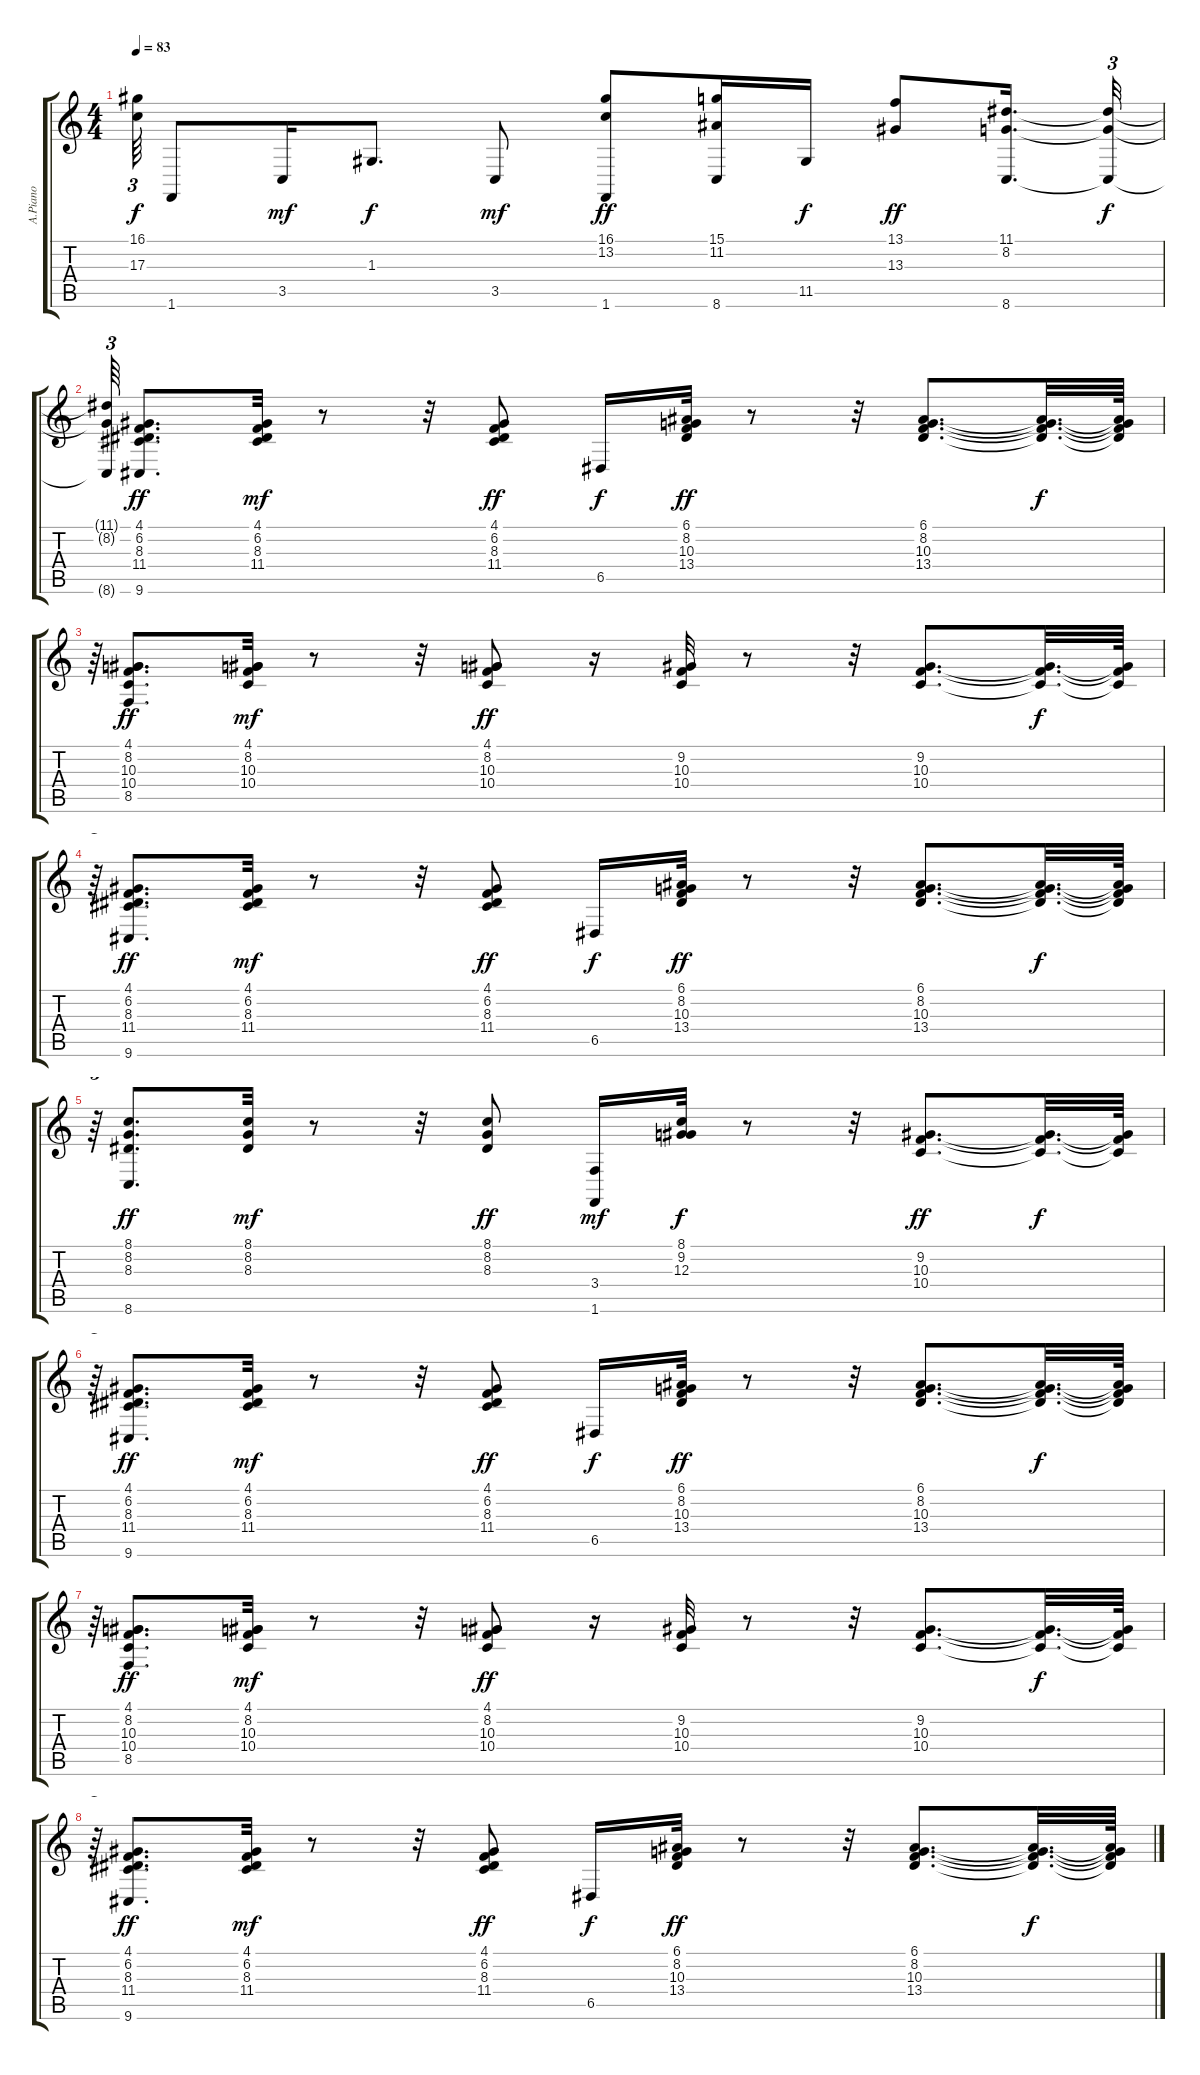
\track ("A.Piano" "A.Piano") {instrument brightacousticpiano}
\staff {score tabs}
\tuning (E4 B3 G3 D3 A2 E2) {hide}
\ts (4 4)
\tempo 83
\clef g2
\ks c
(16.1{t} 17.3{t}).64{tu (3 2) dy f} 1.6.8 3.5.16{dy mf} 1.3.8{d dy f} 3.5.8{dy mf} (16.1 13.2 1.6).8{dy ff} (15.1 11.2 8.6).16 11.5.16{dy f} (13.1 13.3).8{dy ff} (11.1 8.2 8.6).16{d} (11.1{t} 8.2{t} 8.6{t}).32{tu (3 2) dy f} |
(11.1{t} 8.2{t} 8.6{t}).64{tu (3 2)} (4.1 6.2 8.3 11.4 9.6).8{d dy ff} (4.1 6.2 8.3 11.4).32{dy mf} r.8 r.32 (4.1 6.2 8.3 11.4).8{dy ff} 6.5.16{dy f} (6.1 8.2 10.3 13.4).32{dy ff} r.8 r.32 (6.1 8.2 10.3 13.4).8{d} (6.1{t} 8.2{t} 10.3{t} 13.4{t}).32{d dy f} (6.1{t} 8.2{t} 10.3{t} 13.4{t}).64 |
r.64{tu (3 2)} (4.1 8.2 10.3 10.4 8.5).8{d dy ff} (4.1 8.2 10.3 10.4).32{dy mf} r.8 r.32 (4.1 8.2 10.3 10.4).8{dy ff} r.16 (9.2 10.3 10.4).32 r.8 r.32 (9.2 10.3 10.4).8{d} (9.2{t} 10.3{t} 10.4{t}).32{d dy f} (9.2{t} 10.3{t} 10.4{t}).64 |
r.64{tu (3 2)} (4.1 6.2 8.3 11.4 9.6).8{d dy ff} (4.1 6.2 8.3 11.4).32{dy mf} r.8 r.32 (4.1 6.2 8.3 11.4).8{dy ff} 6.5.16{dy f} (6.1 8.2 10.3 13.4).32{dy ff} r.8 r.32 (6.1 8.2 10.3 13.4).8{d} (6.1{t} 8.2{t} 10.3{t} 13.4{t}).32{d dy f} (6.1{t} 8.2{t} 10.3{t} 13.4{t}).64 |
r.64{tu (3 2)} (8.1 8.2 8.3 8.6).8{d dy ff} (8.1 8.2 8.3).32{dy mf} r.8 r.32 (8.1 8.2 8.3).8{dy ff} (3.4 1.6).16{dy mf} (8.1 9.2 12.3).32{dy f} r.8 r.32 (9.2 10.3 10.4).8{d dy ff} (9.2{t} 10.3{t} 10.4{t}).32{d dy f} (9.2{t} 10.3{t} 10.4{t}).64 |
r.64{tu (3 2)} (4.1 6.2 8.3 11.4 9.6).8{d dy ff} (4.1 6.2 8.3 11.4).32{dy mf} r.8 r.32 (4.1 6.2 8.3 11.4).8{dy ff} 6.5.16{dy f} (6.1 8.2 10.3 13.4).32{dy ff} r.8 r.32 (6.1 8.2 10.3 13.4).8{d} (6.1{t} 8.2{t} 10.3{t} 13.4{t}).32{d dy f} (6.1{t} 8.2{t} 10.3{t} 13.4{t}).64 |
r.64{tu (3 2)} (4.1 8.2 10.3 10.4 8.5).8{d dy ff} (4.1 8.2 10.3 10.4).32{dy mf} r.8 r.32 (4.1 8.2 10.3 10.4).8{dy ff} r.16 (9.2 10.3 10.4).32 r.8 r.32 (9.2 10.3 10.4).8{d} (9.2{t} 10.3{t} 10.4{t}).32{d dy f} (9.2{t} 10.3{t} 10.4{t}).64 |
r.64{tu (3 2)} (4.1 6.2 8.3 11.4 9.6).8{d dy ff} (4.1 6.2 8.3 11.4).32{dy mf} r.8 r.32 (4.1 6.2 8.3 11.4).8{dy ff} 6.5.16{dy f} (6.1 8.2 10.3 13.4).32{dy ff} r.8 r.32 (6.1 8.2 10.3 13.4).8{d} (6.1{t} 8.2{t} 10.3{t} 13.4{t}).32{d dy f} (6.1{t} 8.2{t} 10.3{t} 13.4{t}).64
